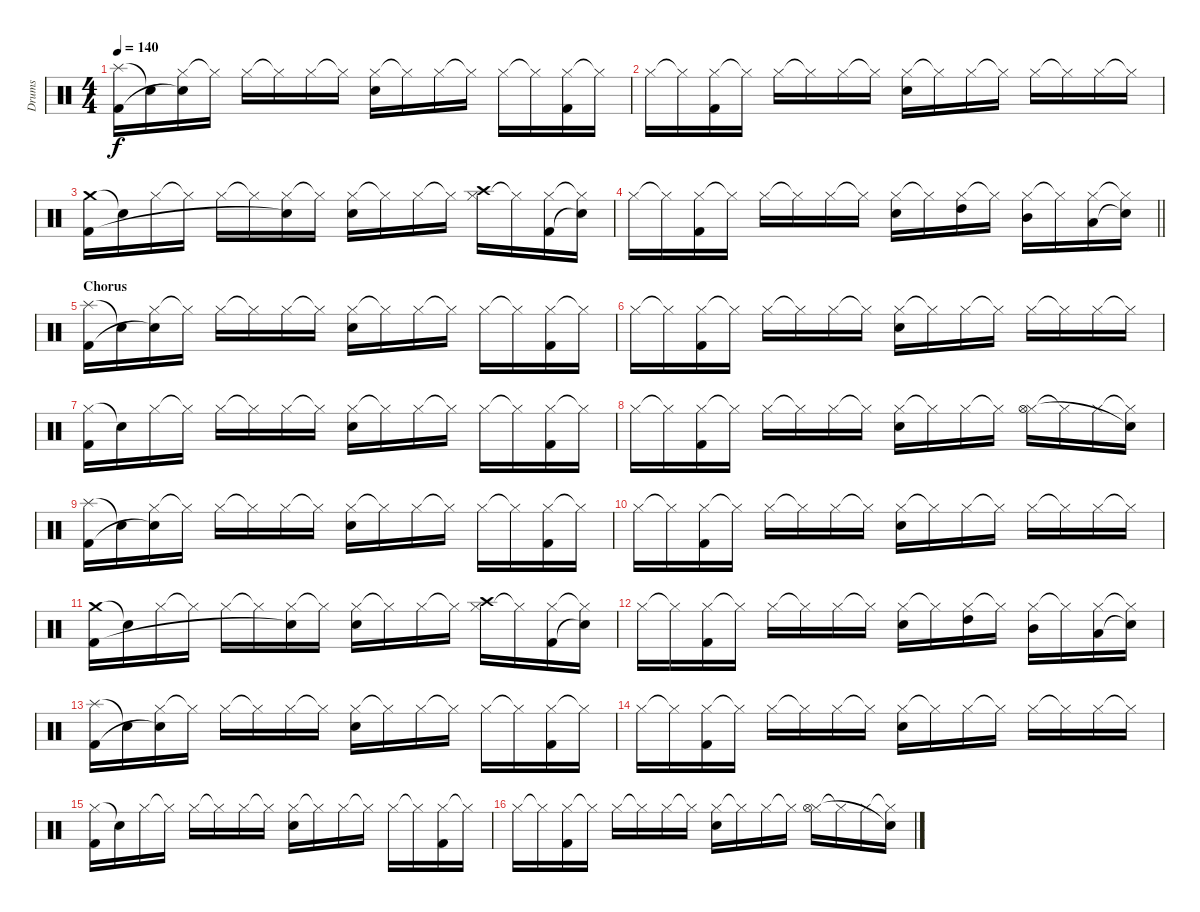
\track ("Drums" "Drums") {instrument percussion}
\staff {score}
\articulation defaults
\ts (4 4)
\tempo 140
\clef neutral
\ks c
("Splash (hit)" "Kick (hit) 2").16{dy f} "Snare (hit)"{t}.16 ("Hi-Hat (closed)" "Snare (hit)"{t}).16 "Hi-Hat (closed)"{t}.16 "Hi-Hat (closed)".16 "Hi-Hat (closed)"{t}.16 "Hi-Hat (closed)".16 "Hi-Hat (closed)"{t}.16 ("Hi-Hat (closed)" "Snare (hit) 2").16 "Hi-Hat (closed)"{t}.16 "Hi-Hat (closed)".16 "Hi-Hat (closed)"{t}.16 "Hi-Hat (closed)".16 "Hi-Hat (closed)"{t}.16 ("Hi-Hat (closed)" "Kick (hit) 2").16 "Hi-Hat (closed)"{t}.16 |
"Hi-Hat (closed)".16 "Hi-Hat (closed)"{t}.16 ("Hi-Hat (closed)" "Kick (hit) 2").16 "Hi-Hat (closed)"{t}.16 "Hi-Hat (closed)".16 "Hi-Hat (closed)"{t}.16 "Hi-Hat (closed)".16 "Hi-Hat (closed)"{t}.16 ("Hi-Hat (closed)" "Snare (hit) 2").16 "Hi-Hat (closed)"{t}.16 "Hi-Hat (closed)".16 "Hi-Hat (closed)"{t}.16 "Hi-Hat (closed)".16 "Hi-Hat (closed)"{t}.16 "Hi-Hat (closed)".16 "Hi-Hat (closed)"{t}.16 |
("Crash medium (hit)" "Kick (hit) 2").16 "Snare (hit)"{t}.16 "Hi-Hat (closed)".16 "Hi-Hat (closed)"{t}.16 "Hi-Hat (closed)".16 "Hi-Hat (closed)"{t}.16 ("Hi-Hat (closed)" "Snare (hit)"{t}).16 "Hi-Hat (closed)"{t}.16 ("Hi-Hat (closed)" "Snare (hit) 2").16 "Hi-Hat (closed)"{t}.16 "Hi-Hat (closed)".16 "Hi-Hat (closed)"{t}.16 ("Hi-Hat (closed)" "Crash high (hit)").16 "Hi-Hat (closed)"{t}.16 ("Hi-Hat (closed)" "Kick (hit) 2").16 ("Hi-Hat (closed)"{t} "Snare (hit)"{t}).16 |
\barLineRight lightlight "Hi-Hat (closed)".16 "Hi-Hat (closed)"{t}.16
("Hi-Hat (closed)" "Kick (hit) 2").16 "Hi-Hat (closed)"{t}.16 "Hi-Hat (closed)".16 "Hi-Hat (closed)"{t}.16 "Hi-Hat (closed)".16 "Hi-Hat (closed)"{t}.16 ("Hi-Hat (closed)" "Snare (hit) 2").16 "Hi-Hat (closed)"{t}.16 ("Hi-Hat (closed)" "High Tom (hit)").16 "Hi-Hat (closed)"{t}.16 ("Hi-Hat (closed)" "Mid Tom (hit)").16 "Hi-Hat (closed)"{t}.16 ("Hi-Hat (closed)" "Low Tom (hit)").16 ("Hi-Hat (closed)"{t} "Snare (hit)"{t}).16 |
\section ("" "Chorus")
("Splash (hit)" "Kick (hit) 2").16 "Snare (hit)"{t}.16 ("Hi-Hat (closed)" "Snare (hit)"{t}).16 "Hi-Hat (closed)"{t}.16 "Hi-Hat (closed)".16 "Hi-Hat (closed)"{t}.16 "Hi-Hat (closed)".16 "Hi-Hat (closed)"{t}.16 ("Hi-Hat (closed)" "Snare (hit) 2").16 "Hi-Hat (closed)"{t}.16 "Hi-Hat (closed)".16 "Hi-Hat (closed)"{t}.16 "Hi-Hat (closed)".16 "Hi-Hat (closed)"{t}.16 ("Hi-Hat (closed)" "Kick (hit) 2").16 "Hi-Hat (closed)"{t}.16 |
"Hi-Hat (closed)".16 "Hi-Hat (closed)"{t}.16 ("Hi-Hat (closed)" "Kick (hit) 2").16 "Hi-Hat (closed)"{t}.16 "Hi-Hat (closed)".16 "Hi-Hat (closed)"{t}.16 "Hi-Hat (closed)".16 "Hi-Hat (closed)"{t}.16 ("Hi-Hat (closed)" "Snare (hit) 2").16 "Hi-Hat (closed)"{t}.16 "Hi-Hat (closed)".16 "Hi-Hat (closed)"{t}.16 "Hi-Hat (closed)".16 "Hi-Hat (closed)"{t}.16 "Hi-Hat (closed)".16 "Hi-Hat (closed)"{t}.16 |
("Hi-Hat (closed)" "Kick (hit) 2").16 "Snare (hit)"{t}.16 "Hi-Hat (closed)".16 "Hi-Hat (closed)"{t}.16 "Hi-Hat (closed)".16 "Hi-Hat (closed)"{t}.16 "Hi-Hat (closed)".16 "Hi-Hat (closed)"{t}.16 ("Hi-Hat (closed)" "Snare (hit) 2").16 "Hi-Hat (closed)"{t}.16 "Hi-Hat (closed)".16 "Hi-Hat (closed)"{t}.16 "Hi-Hat (closed)".16 "Hi-Hat (closed)"{t}.16 ("Hi-Hat (closed)" "Kick (hit) 2").16 "Hi-Hat (closed)"{t}.16 |
"Hi-Hat (closed)".16 "Hi-Hat (closed)"{t}.16 ("Hi-Hat (closed)" "Kick (hit) 2").16 "Hi-Hat (closed)"{t}.16 "Hi-Hat (closed)".16 "Hi-Hat (closed)"{t}.16 "Hi-Hat (closed)".16 "Hi-Hat (closed)"{t}.16 ("Hi-Hat (closed)" "Snare (hit) 2").16 "Hi-Hat (closed)"{t}.16 "Hi-Hat (closed)".16 "Hi-Hat (closed)"{t}.16 ("Hi-Hat (closed)" "Hi-Hat (open)").16 "Hi-Hat (closed)"{t}.16 "Hi-Hat (closed)".16 ("Hi-Hat (closed)"{t} "Snare (hit)"{t}).16 |
("Splash (hit)" "Kick (hit) 2").16 "Snare (hit)"{t}.16 ("Hi-Hat (closed)" "Snare (hit)"{t}).16 "Hi-Hat (closed)"{t}.16 "Hi-Hat (closed)".16 "Hi-Hat (closed)"{t}.16 "Hi-Hat (closed)".16 "Hi-Hat (closed)"{t}.16 ("Hi-Hat (closed)" "Snare (hit) 2").16 "Hi-Hat (closed)"{t}.16 "Hi-Hat (closed)".16 "Hi-Hat (closed)"{t}.16 "Hi-Hat (closed)".16 "Hi-Hat (closed)"{t}.16 ("Hi-Hat (closed)" "Kick (hit) 2").16 "Hi-Hat (closed)"{t}.16 |
"Hi-Hat (closed)".16 "Hi-Hat (closed)"{t}.16 ("Hi-Hat (closed)" "Kick (hit) 2").16 "Hi-Hat (closed)"{t}.16 "Hi-Hat (closed)".16 "Hi-Hat (closed)"{t}.16 "Hi-Hat (closed)".16 "Hi-Hat (closed)"{t}.16 ("Hi-Hat (closed)" "Snare (hit) 2").16 "Hi-Hat (closed)"{t}.16 "Hi-Hat (closed)".16 "Hi-Hat (closed)"{t}.16 "Hi-Hat (closed)".16 "Hi-Hat (closed)"{t}.16 "Hi-Hat (closed)".16 "Hi-Hat (closed)"{t}.16 |
("Crash medium (hit)" "Kick (hit) 2").16 "Snare (hit)"{t}.16 "Hi-Hat (closed)".16 "Hi-Hat (closed)"{t}.16 "Hi-Hat (closed)".16 "Hi-Hat (closed)"{t}.16 ("Hi-Hat (closed)" "Snare (hit)"{t}).16 "Hi-Hat (closed)"{t}.16 ("Hi-Hat (closed)" "Snare (hit) 2").16 "Hi-Hat (closed)"{t}.16 "Hi-Hat (closed)".16 "Hi-Hat (closed)"{t}.16 ("Hi-Hat (closed)" "Crash high (hit)").16 "Hi-Hat (closed)"{t}.16 ("Hi-Hat (closed)" "Kick (hit) 2").16 ("Hi-Hat (closed)"{t} "Snare (hit)"{t}).16 |
"Hi-Hat (closed)".16 "Hi-Hat (closed)"{t}.16 ("Hi-Hat (closed)" "Kick (hit) 2").16 "Hi-Hat (closed)"{t}.16 "Hi-Hat (closed)".16 "Hi-Hat (closed)"{t}.16 "Hi-Hat (closed)".16 "Hi-Hat (closed)"{t}.16 ("Hi-Hat (closed)" "Snare (hit) 2").16 "Hi-Hat (closed)"{t}.16 ("Hi-Hat (closed)" "High Tom (hit)").16 "Hi-Hat (closed)"{t}.16 ("Hi-Hat (closed)" "Mid Tom (hit)").16 "Hi-Hat (closed)"{t}.16 ("Hi-Hat (closed)" "Low Tom (hit)").16 ("Hi-Hat (closed)"{t} "Snare (hit)"{t}).16 |
("Splash (hit)" "Kick (hit) 2").16 "Snare (hit)"{t}.16 ("Hi-Hat (closed)" "Snare (hit)"{t}).16 "Hi-Hat (closed)"{t}.16 "Hi-Hat (closed)".16 "Hi-Hat (closed)"{t}.16 "Hi-Hat (closed)".16 "Hi-Hat (closed)"{t}.16 ("Hi-Hat (closed)" "Snare (hit) 2").16 "Hi-Hat (closed)"{t}.16 "Hi-Hat (closed)".16 "Hi-Hat (closed)"{t}.16 "Hi-Hat (closed)".16 "Hi-Hat (closed)"{t}.16 ("Hi-Hat (closed)" "Kick (hit) 2").16 "Hi-Hat (closed)"{t}.16 |
"Hi-Hat (closed)".16 "Hi-Hat (closed)"{t}.16 ("Hi-Hat (closed)" "Kick (hit) 2").16 "Hi-Hat (closed)"{t}.16 "Hi-Hat (closed)".16 "Hi-Hat (closed)"{t}.16 "Hi-Hat (closed)".16 "Hi-Hat (closed)"{t}.16 ("Hi-Hat (closed)" "Snare (hit) 2").16 "Hi-Hat (closed)"{t}.16 "Hi-Hat (closed)".16 "Hi-Hat (closed)"{t}.16 "Hi-Hat (closed)".16 "Hi-Hat (closed)"{t}.16 "Hi-Hat (closed)".16 "Hi-Hat (closed)"{t}.16 |
("Hi-Hat (closed)" "Kick (hit) 2").16 "Snare (hit)"{t}.16 "Hi-Hat (closed)".16 "Hi-Hat (closed)"{t}.16 "Hi-Hat (closed)".16 "Hi-Hat (closed)"{t}.16 "Hi-Hat (closed)".16 "Hi-Hat (closed)"{t}.16 ("Hi-Hat (closed)" "Snare (hit) 2").16 "Hi-Hat (closed)"{t}.16 "Hi-Hat (closed)".16 "Hi-Hat (closed)"{t}.16 "Hi-Hat (closed)".16 "Hi-Hat (closed)"{t}.16 ("Hi-Hat (closed)" "Kick (hit) 2").16 "Hi-Hat (closed)"{t}.16 |
"Hi-Hat (closed)".16 "Hi-Hat (closed)"{t}.16 ("Hi-Hat (closed)" "Kick (hit) 2").16 "Hi-Hat (closed)"{t}.16 "Hi-Hat (closed)".16 "Hi-Hat (closed)"{t}.16 "Hi-Hat (closed)".16 "Hi-Hat (closed)"{t}.16 ("Hi-Hat (closed)" "Snare (hit) 2").16 "Hi-Hat (closed)"{t}.16 "Hi-Hat (closed)".16 "Hi-Hat (closed)"{t}.16 ("Hi-Hat (closed)" "Hi-Hat (open)").16 "Hi-Hat (closed)"{t}.16 "Hi-Hat (closed)".16 ("Hi-Hat (closed)"{t} "Snare (hit)"{t}).16
